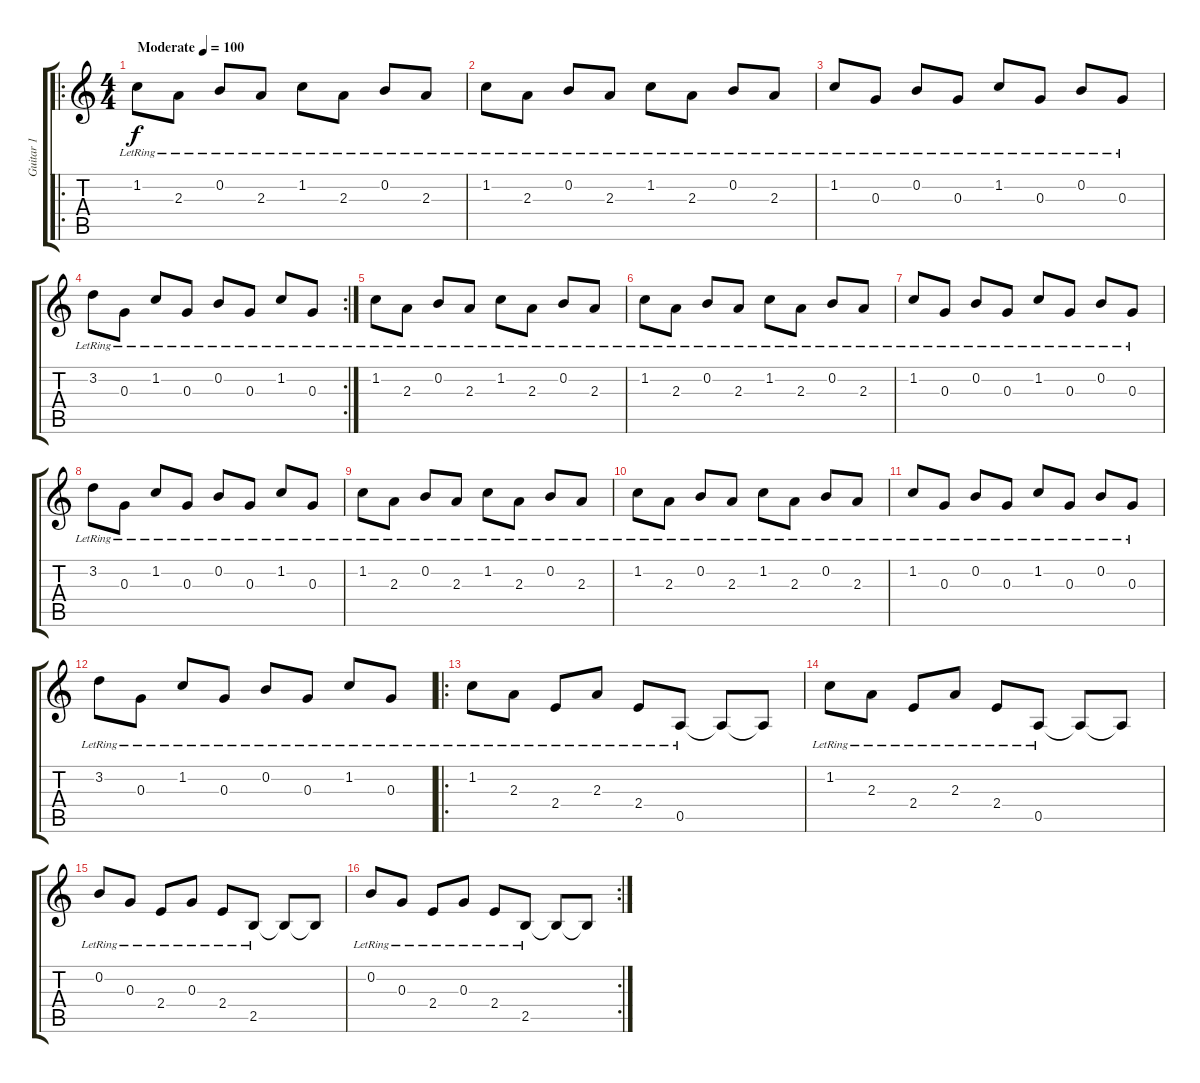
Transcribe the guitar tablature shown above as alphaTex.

\track ("Guitar 1" "Guitar 1") {instrument electricguitarjazz}
\staff {score tabs}
\tuning (E4 B3 G3 D3 A2 D2) {hide}
\ro
\ts (4 4)
\tempo (100 "Moderate")
\clef g2
\ks c
1.2{lr}.8{dy f instrument electricguitarjazz} 2.3{lr}.8 0.2{lr}.8 2.3{lr}.8 1.2{lr}.8 2.3{lr}.8 0.2{lr}.8 2.3{lr}.8 |
1.2{lr}.8 2.3{lr}.8 0.2{lr}.8 2.3{lr}.8 1.2{lr}.8 2.3{lr}.8 0.2{lr}.8 2.3{lr}.8 |
1.2{lr}.8 0.3{lr}.8 0.2{lr}.8 0.3{lr}.8 1.2{lr}.8 0.3{lr}.8 0.2{lr}.8 0.3{lr}.8 |
\rc 2
3.2{lr}.8 0.3{lr}.8 1.2{lr}.8 0.3{lr}.8 0.2{lr}.8 0.3{lr}.8 1.2{lr}.8 0.3{lr}.8 |
1.2{lr}.8 2.3{lr}.8 0.2{lr}.8 2.3{lr}.8 1.2{lr}.8 2.3{lr}.8 0.2{lr}.8 2.3{lr}.8 |
1.2{lr}.8 2.3{lr}.8 0.2{lr}.8 2.3{lr}.8 1.2{lr}.8 2.3{lr}.8 0.2{lr}.8 2.3{lr}.8 |
1.2{lr}.8 0.3{lr}.8 0.2{lr}.8 0.3{lr}.8 1.2{lr}.8 0.3{lr}.8 0.2{lr}.8 0.3{lr}.8 |
3.2{lr}.8 0.3{lr}.8 1.2{lr}.8 0.3{lr}.8 0.2{lr}.8 0.3{lr}.8 1.2{lr}.8 0.3{lr}.8 |
1.2{lr}.8 2.3{lr}.8 0.2{lr}.8 2.3{lr}.8 1.2{lr}.8 2.3{lr}.8 0.2{lr}.8 2.3{lr}.8 |
1.2{lr}.8 2.3{lr}.8 0.2{lr}.8 2.3{lr}.8 1.2{lr}.8 2.3{lr}.8 0.2{lr}.8 2.3{lr}.8 |
1.2{lr}.8 0.3{lr}.8 0.2{lr}.8 0.3{lr}.8 1.2{lr}.8 0.3{lr}.8 0.2{lr}.8 0.3{lr}.8 |
3.2{lr}.8 0.3{lr}.8 1.2{lr}.8 0.3{lr}.8 0.2{lr}.8 0.3{lr}.8 1.2{lr}.8 0.3{lr}.8 |
\ro
1.2{lr}.8 2.3{lr}.8 2.4{lr}.8 2.3{lr}.8 2.4{lr}.8 0.5{lr}.8 0.5{t}.8 0.5{t}.8 |
1.2{lr}.8 2.3{lr}.8 2.4{lr}.8 2.3{lr}.8 2.4{lr}.8 0.5{lr}.8 0.5{t}.8 0.5{t}.8 |
0.2{lr}.8 0.3{lr}.8 2.4{lr}.8 0.3{lr}.8 2.4{lr}.8 2.5{lr}.8 2.5{t}.8 2.5{t}.8 |
\rc 2
0.2{lr}.8 0.3{lr}.8 2.4{lr}.8 0.3{lr}.8 2.4{lr}.8 2.5{lr}.8 2.5{t}.8 2.5{t}.8
